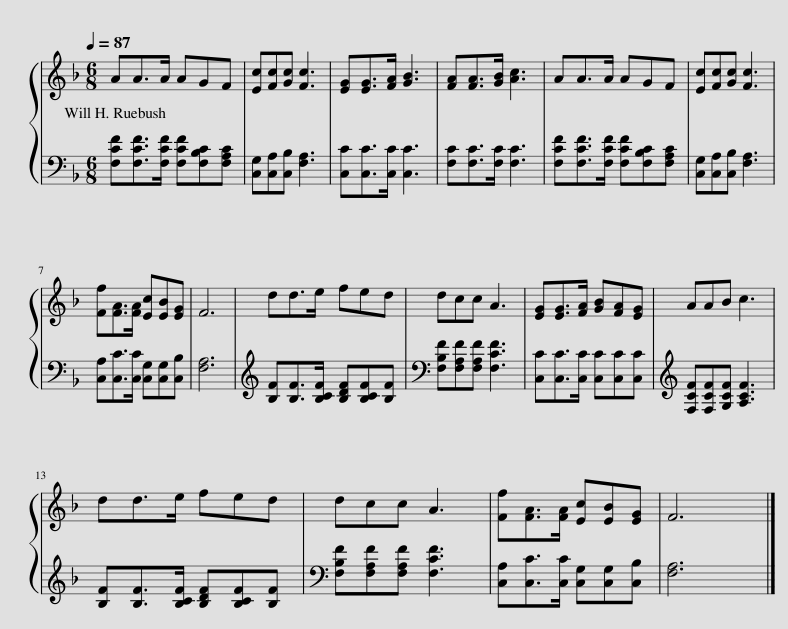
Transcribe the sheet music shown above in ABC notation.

X:1
%%score { 1 | 2 }
L:1/8
Q:1/4=87
M:6/8
I:linebreak $
K:F
V:1 treble
V:2 bass
V:1
 AA>A AGF | [Ec][Fc][Gc] [Fc]3 | [EG][EG]>[FA] [GB]3 | [FA][FA]>[GB] [Ac]3 | AA>A AGF | %5
 [Ec][Fc][Gc] [Fc]3 |$ [Ff][FA]>[FA] [Ec][EB][EG] | F6 | dd>e fed | dcc A3 | %10
 [EG][EG]>[FA] [GB][FA][EG] | AAB c3 |$ dd>e fed | dcc A3 | [Ff][FA]>[FA] [Ec][EB][EG] | %15
 F6 |] %16
V:2
 [F,CF][F,CF]>[F,CF] [F,CF][F,B,C][F,A,C] | [C,G,][C,A,][C,B,] [F,A,]3 | [C,C][C,C]>[C,C] [C,C]3 | [F,C][F,C]>[F,C] [F,C]3 | [F,CF][F,CF]>[F,CF] [F,CF][F,B,C][F,A,C] | %5
 [C,G,][C,A,][C,B,] [F,A,]3 |$ [C,A,][C,C]>[C,C] [C,G,][C,G,][C,B,] | [F,A,]6 | [B,F][B,F]>[B,CF] [B,DF][B,CF][B,F] | [F,B,F][F,A,F][F,A,F] [F,CF]3 | %10
 [C,C][C,C]>[C,C] [C,C][C,C][C,C] | [F,CF][F,CF][G,CF] [A,CF]3 |$ [B,F][B,F]>[B,CF] [B,DF][B,CF][B,F] | [F,B,F][F,A,F][F,A,F] [F,CF]3 | [C,A,][C,C]>[C,C] [C,G,][C,G,][C,B,] | %15
 [F,A,]6 |] %16
